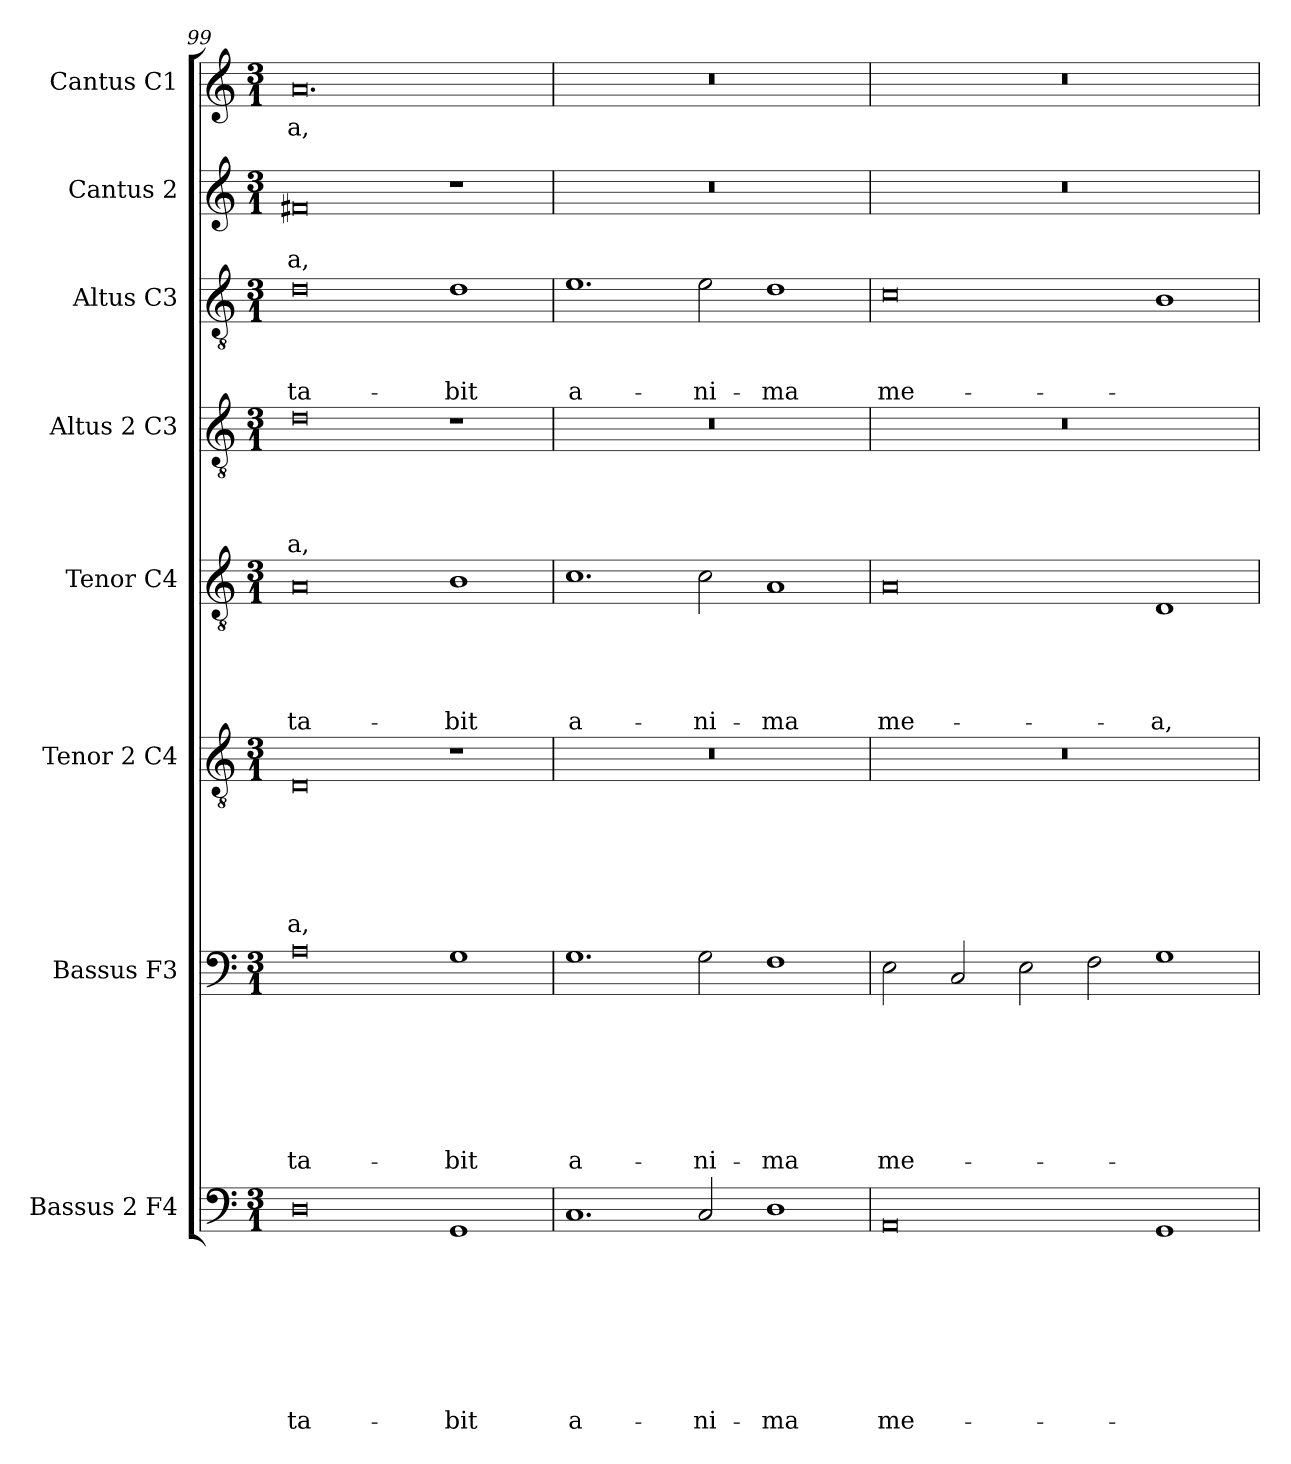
**kern	**text	**text	**text	**text	**text	**text	**text	**text	**kern	**text	**text	**text	**text	**text	**text	**text	**kern	**text	**text	**text	**text	**text	**text	**kern	**text	**text	**text	**text	**text	**kern	**text	**text	**text	**text	**kern	**text	**text	**text	**kern	**text	**text	**kern	**text
*part8	*part8	*part8	*part8	*part8	*part8	*part8	*part8	*part8	*part7	*part7	*part7	*part7	*part7	*part7	*part7	*part7	*part6	*part6	*part6	*part6	*part6	*part6	*part6	*part5	*part5	*part5	*part5	*part5	*part5	*part4	*part4	*part4	*part4	*part4	*part3	*part3	*part3	*part3	*part2	*part2	*part2	*part1	*part1
*staff8	*staff8	*staff8	*staff8	*staff8	*staff8	*staff8	*staff8	*staff8	*staff7	*staff7	*staff7	*staff7	*staff7	*staff7	*staff7	*staff7	*staff6	*staff6	*staff6	*staff6	*staff6	*staff6	*staff6	*staff5	*staff5	*staff5	*staff5	*staff5	*staff5	*staff4	*staff4	*staff4	*staff4	*staff4	*staff3	*staff3	*staff3	*staff3	*staff2	*staff2	*staff2	*staff1	*staff1
*I"Bassus 2 F4	*	*	*	*	*	*	*	*	*I"Bassus F3	*	*	*	*	*	*	*	*I"Tenor 2 C4	*	*	*	*	*	*	*I"Tenor C4	*	*	*	*	*	*I"Altus 2 C3	*	*	*	*	*I"Altus C3	*	*	*	*I"Cantus 2	*	*	*I"Cantus C1	*
*I'B2	*	*	*	*	*	*	*	*	*I'B	*	*	*	*	*	*	*	*I'T2	*	*	*	*	*	*	*I'T	*	*	*	*	*	*I'A2	*	*	*	*	*I'A	*	*	*	*I'C2	*	*	*I'C	*
*clefF4	*	*	*	*	*	*	*	*	*clefF4	*	*	*	*	*	*	*	*clefGv2	*	*	*	*	*	*	*clefGv2	*	*	*	*	*	*clefGv2	*	*	*	*	*clefGv2	*	*	*	*clefG2	*	*	*clefG2	*
*k[]	*	*	*	*	*	*	*	*	*k[]	*	*	*	*	*	*	*	*k[]	*	*	*	*	*	*	*k[]	*	*	*	*	*	*k[]	*	*	*	*	*k[]	*	*	*	*k[]	*	*	*k[]	*
*C:	*	*	*	*	*	*	*	*	*C:	*	*	*	*	*	*	*	*C:	*	*	*	*	*	*	*C:	*	*	*	*	*	*C:	*	*	*	*	*C:	*	*	*	*C:	*	*	*C:	*
*M3/1	*	*	*	*	*	*	*	*	*M3/1	*	*	*	*	*	*	*	*M3/1	*	*	*	*	*	*	*M3/1	*	*	*	*	*	*M3/1	*	*	*	*	*M3/1	*	*	*	*M3/1	*	*	*M3/1	*
=99	=99	=99	=99	=99	=99	=99	=99	=99	=99	=99	=99	=99	=99	=99	=99	=99	=99	=99	=99	=99	=99	=99	=99	=99	=99	=99	=99	=99	=99	=99	=99	=99	=99	=99	=99	=99	=99	=99	=99	=99	=99	=99	=99
!	!	!	!	!	!	!	!	!LO:LY:b	!	!	!	!	!	!	!	!LO:LY:b	!	!	!	!	!	!	!LO:LY:b	!	!	!	!	!	!LO:LY:b	!	!	!	!	!LO:LY:b	!	!	!	!LO:LY:b	!	!	!LO:LY:b	!	!LO:LY:b
0D	.	.	.	.	.	.	.	-ta-	0A	.	.	.	.	.	.	-ta-	0D	.	.	.	.	.	-a,	0A	.	.	.	.	-ta-	0d	.	.	.	-a,	0d	.	.	-ta-	0f#X	.	-a,	0.a	-a,
!	!	!	!	!	!	!	!	!LO:LY:b	!	!	!	!	!	!	!	!LO:LY:b	!	!	!	!	!	!	!	!	!	!	!	!	!LO:LY:b	!	!	!	!	!	!	!	!	!LO:LY:b	!	!	!	!	!
1GG	.	.	.	.	.	.	.	-bit	1G	.	.	.	.	.	.	-bit	1r	.	.	.	.	.	.	1B	.	.	.	.	-bit	1r	.	.	.	.	1d	.	.	-bit	1r	.	.	.	.
!!LO:PB:g=z
=100	=100	=100	=100	=100	=100	=100	=100	=100	=100	=100	=100	=100	=100	=100	=100	=100	=100	=100	=100	=100	=100	=100	=100	=100	=100	=100	=100	=100	=100	=100	=100	=100	=100	=100	=100	=100	=100	=100	=100	=100	=100	=100	=100
!	!	!	!	!	!	!	!	!LO:LY:b	!	!	!	!	!	!	!	!LO:LY:b	!	!	!	!	!	!	!	!	!	!	!	!	!LO:LY:b	!	!	!	!	!	!	!	!	!LO:LY:b	!	!	!	!	!
1.C	.	.	.	.	.	.	.	a-	1.G	.	.	.	.	.	.	a-	0.r	.	.	.	.	.	.	1.c	.	.	.	.	a-	0.r	.	.	.	.	1.e	.	.	a-	0.r	.	.	0.r	.
!	!	!	!	!	!	!	!	!LO:LY:b	!	!	!	!	!	!	!	!LO:LY:b	!	!	!	!	!	!	!	!	!	!	!	!	!LO:LY:b	!	!	!	!	!	!	!	!	!LO:LY:b	!	!	!	!	!
2C/	.	.	.	.	.	.	.	-ni-	2G\	.	.	.	.	.	.	-ni-	.	.	.	.	.	.	.	2c\	.	.	.	.	-ni-	.	.	.	.	.	2e\	.	.	-ni-	.	.	.	.	.
!	!	!	!	!	!	!	!	!LO:LY:b	!	!	!	!	!	!	!	!LO:LY:b	!	!	!	!	!	!	!	!	!	!	!	!	!LO:LY:b	!	!	!	!	!	!	!	!	!LO:LY:b	!	!	!	!	!
1D	.	.	.	.	.	.	.	-ma	1F	.	.	.	.	.	.	-ma	.	.	.	.	.	.	.	1A	.	.	.	.	-ma	.	.	.	.	.	1d	.	.	-ma	.	.	.	.	.
=101	=101	=101	=101	=101	=101	=101	=101	=101	=101	=101	=101	=101	=101	=101	=101	=101	=101	=101	=101	=101	=101	=101	=101	=101	=101	=101	=101	=101	=101	=101	=101	=101	=101	=101	=101	=101	=101	=101	=101	=101	=101	=101	=101
!	!	!	!	!	!	!	!	!LO:LY:b	!	!	!	!	!	!	!	!LO:LY:b	!	!	!	!	!	!	!	!	!	!	!	!	!LO:LY:b	!	!	!	!	!	!	!	!	!LO:LY:b	!	!	!	!	!
0AA	.	.	.	.	.	.	.	me-	2E\	.	.	.	.	.	.	me-	0.r	.	.	.	.	.	.	0A	.	.	.	.	me-	0.r	.	.	.	.	0c	.	.	me-	0.r	.	.	0.r	.
.	.	.	.	.	.	.	.	.	2C/	.	.	.	.	.	.	.	.	.	.	.	.	.	.	.	.	.	.	.	.	.	.	.	.	.	.	.	.	.	.	.	.	.	.
.	.	.	.	.	.	.	.	.	2E\	.	.	.	.	.	.	.	.	.	.	.	.	.	.	.	.	.	.	.	.	.	.	.	.	.	.	.	.	.	.	.	.	.	.
.	.	.	.	.	.	.	.	.	2F\	.	.	.	.	.	.	.	.	.	.	.	.	.	.	.	.	.	.	.	.	.	.	.	.	.	.	.	.	.	.	.	.	.	.
!	!	!	!	!	!	!	!	!	!	!	!	!	!	!	!	!	!	!	!	!	!	!	!	!	!	!	!	!	!LO:LY:b	!	!	!	!	!	!	!	!	!	!	!	!	!	!
1GG	.	.	.	.	.	.	.	.	1G	.	.	.	.	.	.	.	.	.	.	.	.	.	.	1D	.	.	.	.	-a,	.	.	.	.	.	1B	.	.	.	.	.	.	.	.
=	=	=	=	=	=	=	=	=	=	=	=	=	=	=	=	=	=	=	=	=	=	=	=	=	=	=	=	=	=	=	=	=	=	=	=	=	=	=	=	=	=	=	=
*-	*-	*-	*-	*-	*-	*-	*-	*-	*-	*-	*-	*-	*-	*-	*-	*-	*-	*-	*-	*-	*-	*-	*-	*-	*-	*-	*-	*-	*-	*-	*-	*-	*-	*-	*-	*-	*-	*-	*-	*-	*-	*-	*-
